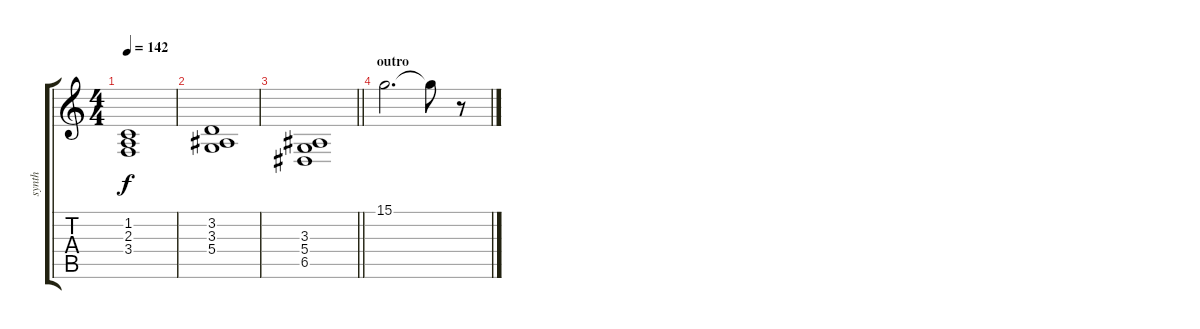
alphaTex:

\track ("synth" "synth") {instrument stringensemble1}
\staff {score tabs}
\tuning (E4 B3 G3 D3 A2 D2) {hide}
\ts (4 4)
\tempo 142
\clef g2
\ks c
(1.2 2.3 3.4).1{dy f} |
(3.2 3.3 5.4).1 |
\barLineRight lightlight
(3.3 5.4 6.5).1 |
\section ("" "outro")
15.1.2{d volume 13} 15.1{t}.8 r.8
